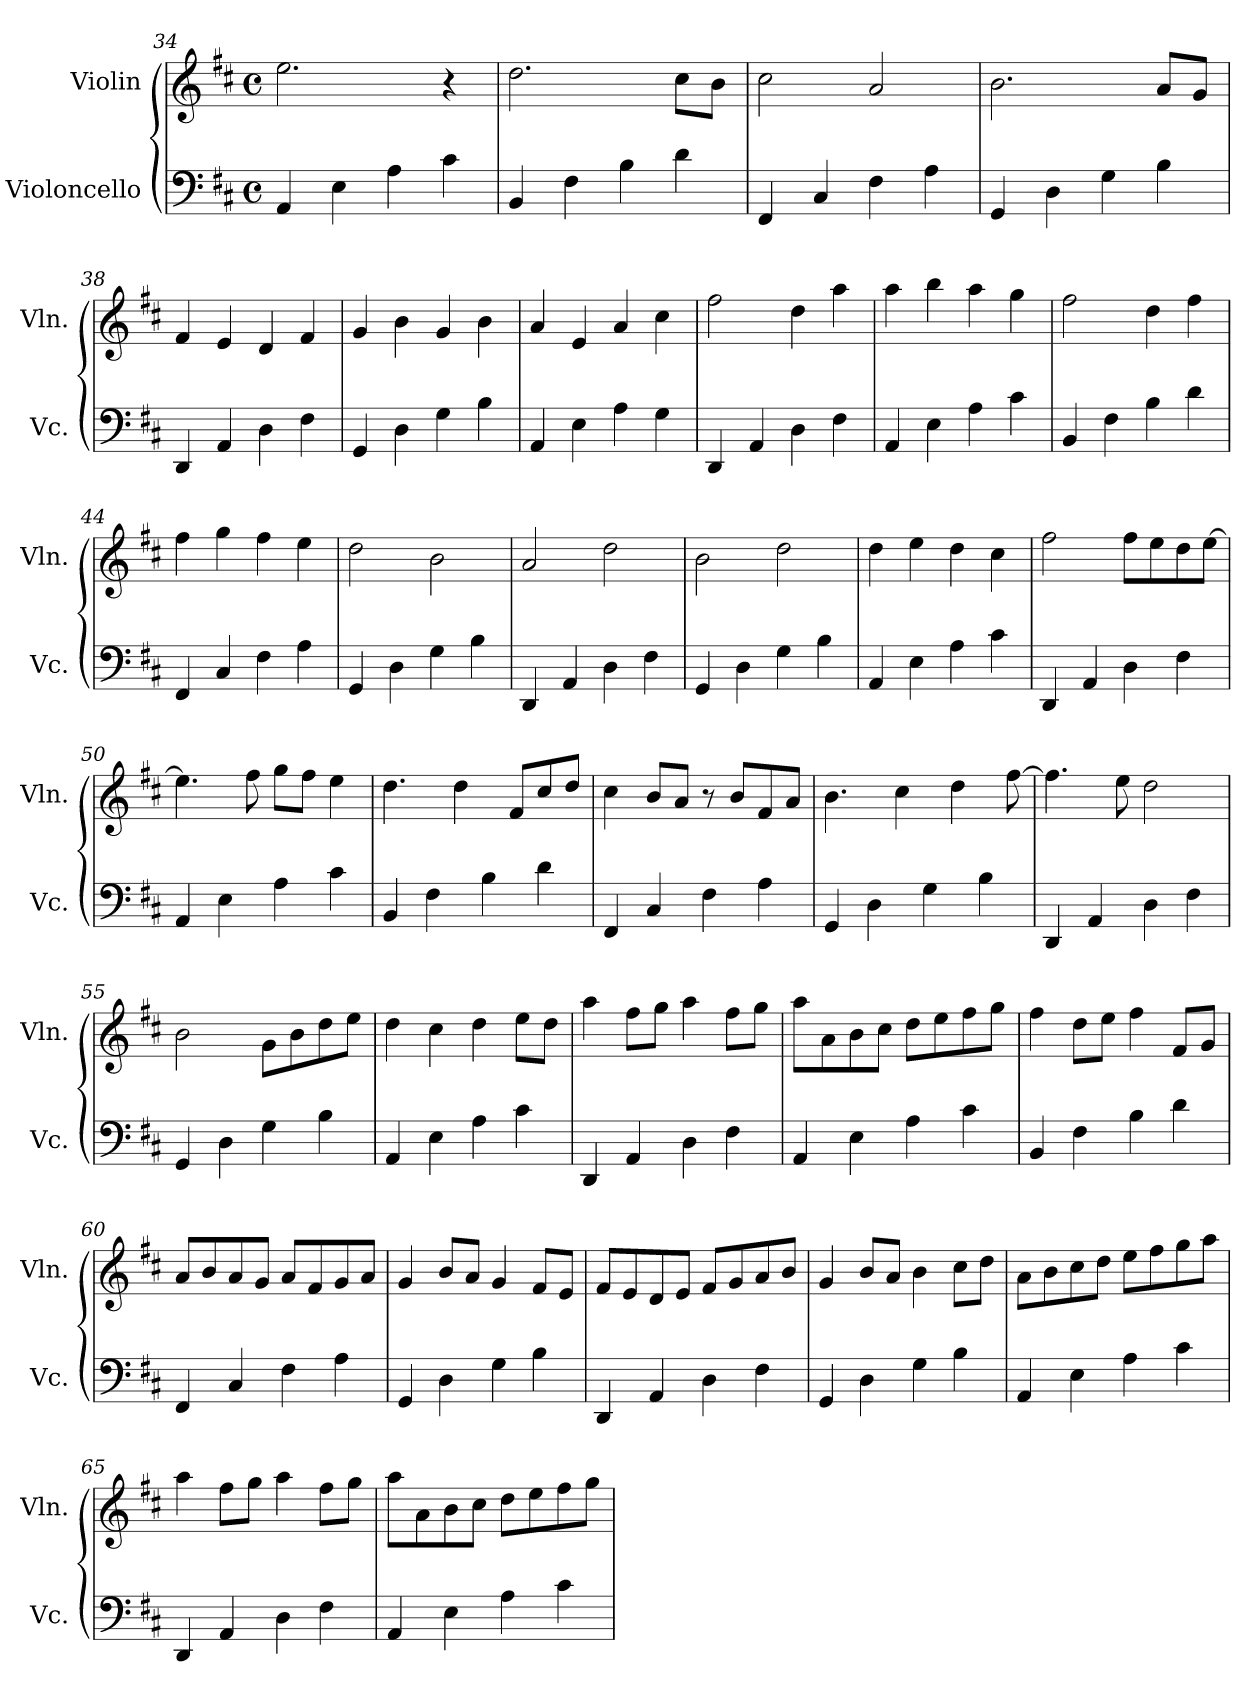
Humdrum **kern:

**kern	**kern
*part2	*part1
*staff2	*staff1
*I"Violoncello	*I"Violin
*I'Vc.	*I'Vln.
*clefF4	*clefG2
*k[f#c#]	*k[f#c#]
*M4/4	*M4/4
*met(c)	*met(c)
=34	=34
4AA/	2.ee\
4E\	.
4A\	.
4c#\	4r
=35	=35
4BB/	2.dd\
4F#\	.
4B\	.
4d\	8cc#\L
.	8b\J
=36	=36
4FF#/	2cc#\
4C#/	.
4F#\	2a/
4A\	.
=37	=37
4GG/	2.b\
4D\	.
4G\	.
4B\	8a/L
.	8g/J
=38	=38
4DD/	4f#/
4AA/	4e/
4D\	4d/
4F#\	4f#/
=39	=39
4GG/	4g/
4D\	4b\
4G\	4g/
4B\	4b\
!!LO:LB:g=z
=40	=40
4AA/	4a/
4E\	4e/
4A\	4a/
4G\	4cc#\
=41	=41
4DD/	2ff#\
4AA/	.
4D\	4dd\
4F#\	4aa\
=42	=42
4AA/	4aa\
4E\	4bb\
4A\	4aa\
4c#\	4gg\
=43	=43
4BB/	2ff#\
4F#\	.
4B\	4dd\
4d\	4ff#\
=44	=44
4FF#/	4ff#\
4C#/	4gg\
4F#\	4ff#\
4A\	4ee\
=45	=45
4GG/	2dd\
4D\	.
4G\	2b\
4B\	.
=46	=46
4DD/	2a/
4AA/	.
4D\	2dd\
4F#\	.
=47	=47
4GG/	2b\
4D\	.
4G\	2dd\
4B\	.
!!LO:PB:g=z
=48	=48
4AA/	4dd\
4E\	4ee\
4A\	4dd\
4c#\	4cc#\
=49	=49
4DD/	2ff#\
4AA/	.
4D\	8ff#\L
.	8ee\
4F#\	8dd\
.	[8ee\J
=50	=50
4AA/	4.ee\]
4E\	.
.	8ff#\
4A\	8gg\L
.	8ff#\J
4c#\	4ee\
=51	=51
4BB/	4.dd\
4F#\	.
.	4dd\
4B\	.
.	8f#/L
4d\	8cc#/
.	8dd/J
=52	=52
4FF#/	4cc#\
4C#/	8b/L
.	8a/J
4F#\	8r
.	8b/L
4A\	8f#/
.	8a/J
=53	=53
4GG/	4.b\
4D\	.
.	4cc#\
4G\	.
.	4dd\
4B\	.
.	[8ff#\
=54	=54
4DD/	4.ff#\]
4AA/	.
.	8ee\
4D\	2dd\
4F#\	.
!!LO:LB:g=z
=55	=55
4GG/	2b\
4D\	.
4G\	8g\L
.	8b\
4B\	8dd\
.	8ee\J
=56	=56
4AA/	4dd\
4E\	4cc#\
4A\	4dd\
4c#\	8ee\L
.	8dd\J
=57	=57
4DD/	4aa\
4AA/	8ff#\L
.	8gg\J
4D\	4aa\
4F#\	8ff#\L
.	8gg\J
=58	=58
4AA/	8aa\L
.	8a\
4E\	8b\
.	8cc#\J
4A\	8dd\L
.	8ee\
4c#\	8ff#\
.	8gg\J
=59	=59
4BB/	4ff#\
4F#\	8dd\L
.	8ee\J
4B\	4ff#\
4d\	8f#/L
.	8g/J
=60	=60
4FF#/	8a/L
.	8b/
4C#/	8a/
.	8g/J
4F#\	8a/L
.	8f#/
4A\	8g/
.	8a/J
!!LO:LB:g=z
=61	=61
4GG/	4g/
4D\	8b/L
.	8a/J
4G\	4g/
4B\	8f#/L
.	8e/J
=62	=62
4DD/	8f#/L
.	8e/
4AA/	8d/
.	8e/J
4D\	8f#/L
.	8g/
4F#\	8a/
.	8b/J
=63	=63
4GG/	4g/
4D\	8b/L
.	8a/J
4G\	4b\
4B\	8cc#\L
.	8dd\J
=64	=64
4AA/	8a\L
.	8b\
4E\	8cc#\
.	8dd\J
4A\	8ee\L
.	8ff#\
4c#\	8gg\
.	8aa\J
=65	=65
4DD/	4aa\
4AA/	8ff#\L
.	8gg\J
4D\	4aa\
4F#\	8ff#\L
.	8gg\J
!!LO:LB:g=z
=66	=66
4AA/	8aa\L
.	8a\
4E\	8b\
.	8cc#\J
4A\	8dd\L
.	8ee\
4c#\	8ff#\
.	8gg\J
=	=
*-	*-
